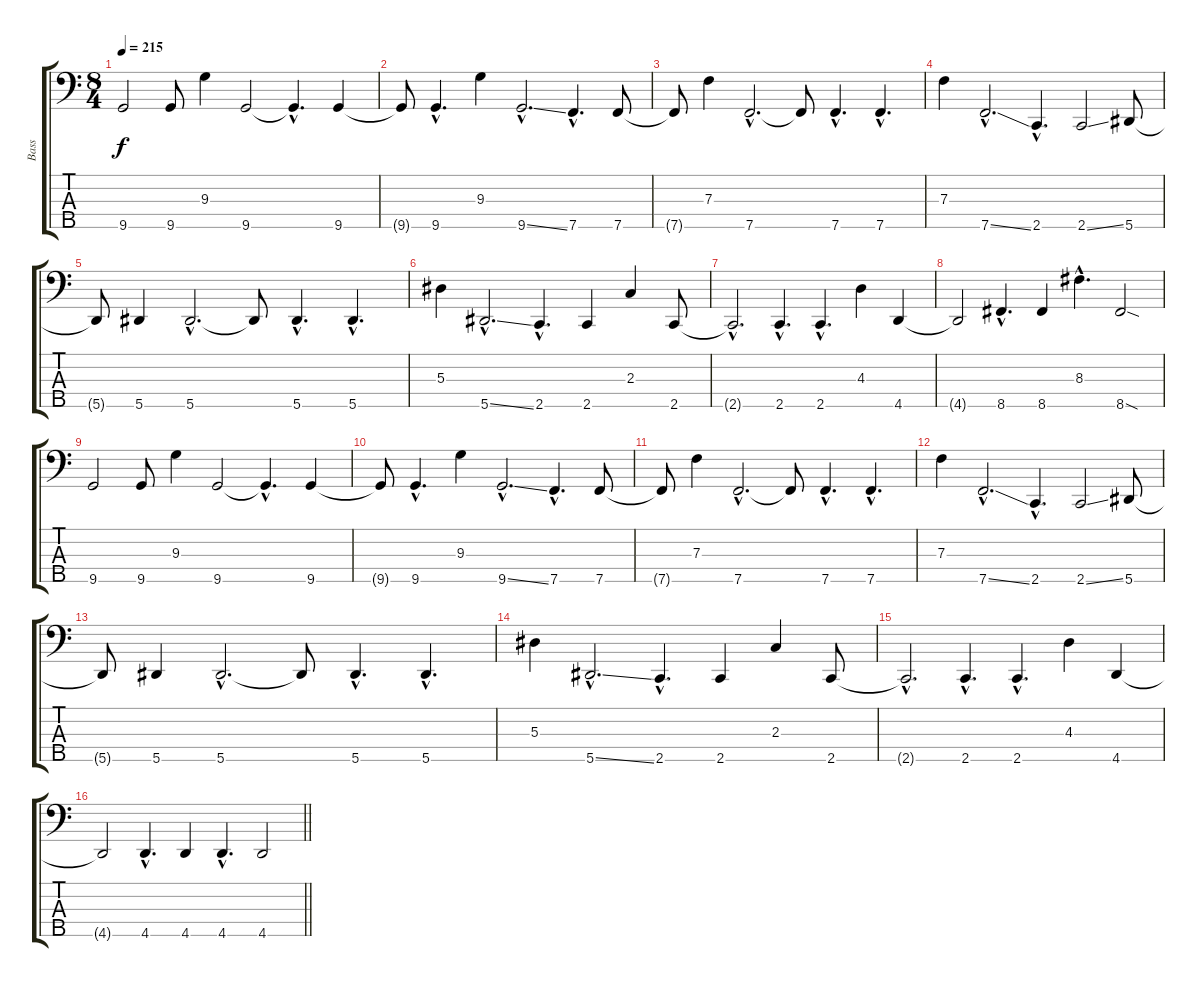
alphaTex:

\track ("Bass" "Bass") {instrument electricbasspick}
\staff {score tabs}
\tuning (F2 Eb2 Bb1 F1 Bb0) {hide}
\ts (8 4)
\section ("" "")
\tempo 215
\clef f4
\ks c
9.5.2{dy f} 9.5.8 9.3.4 9.5.2 9.5{hac t}.4{d} 9.5.4 |
9.5{t}.8 9.5{hac}.4{d} 9.3.4 9.5{ss hac}.2{d} 7.5{hac}.4{d} 7.5.8 |
7.5{t}.8 7.3.4 7.5{hac}.2{d} 7.5{t}.8 7.5{hac}.4{d} 7.5{hac}.4{d} |
7.3.4 7.5{ss hac}.2{d} 2.5{hac}.4{d} 2.5{ss}.2 5.5.8 |
5.5{t}.8 5.5.4 5.5{hac}.2{d} 5.5{t}.8 5.5{hac}.4{d} 5.5{hac}.4{d} |
5.3.4 5.5{ss hac}.2{d} 2.5{hac}.4{d} 2.5.4 2.3.4 2.5.8 |
2.5{hac t}.2{d} 2.5{hac}.4{d} 2.5{hac}.4{d} 4.3.4 4.5.4 |
4.5{t}.2 8.5{hac}.4{d} 8.5.4 8.3{hac}.4{d} 8.5{sod}.2 |
9.5.2 9.5.8 9.3.4 9.5.2 9.5{hac t}.4{d} 9.5.4 |
9.5{t}.8 9.5{hac}.4{d} 9.3.4 9.5{ss hac}.2{d} 7.5{hac}.4{d} 7.5.8 |
7.5{t}.8 7.3.4 7.5{hac}.2{d} 7.5{t}.8 7.5{hac}.4{d} 7.5{hac}.4{d} |
7.3.4 7.5{ss hac}.2{d} 2.5{hac}.4{d} 2.5{ss}.2 5.5.8 |
5.5{t}.8 5.5.4 5.5{hac}.2{d} 5.5{t}.8 5.5{hac}.4{d} 5.5{hac}.4{d} |
5.3.4 5.5{ss hac}.2{d} 2.5{hac}.4{d} 2.5.4 2.3.4 2.5.8 |
2.5{hac t}.2{d} 2.5{hac}.4{d} 2.5{hac}.4{d} 4.3.4 4.5.4 |
\barLineRight lightlight
4.5{t}.2 4.5{hac}.4{d} 4.5.4 4.5{hac}.4{d} 4.5.2
